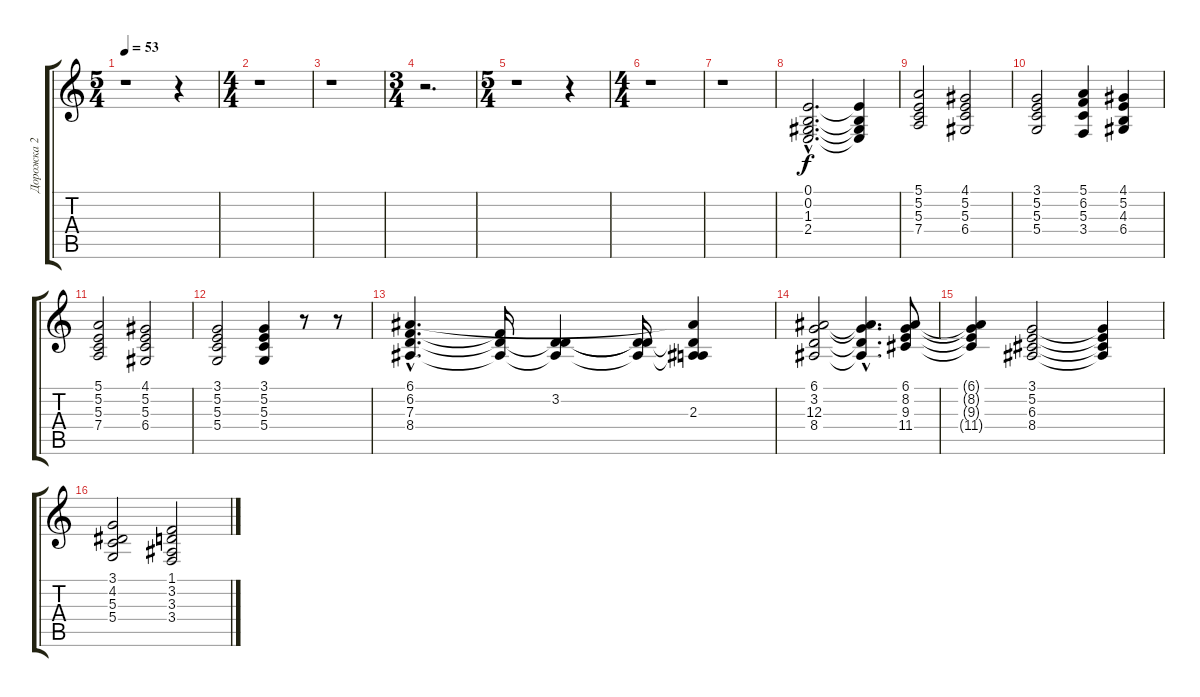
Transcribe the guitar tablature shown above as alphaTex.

\track ("Дорожка 2" "Дорожка 2") {instrument drawbarorgan}
\staff {score tabs}
\tuning (E4 B3 G3 D3 A2 E2) {hide}
\ts (5 4)
\tempo 53
\clef g2
\ks c
r.1{dy f instrument drawbarorgan} r.4 |
\ts (4 4)
r.1 |
r.1 |
\ts (3 4)
r.2{d} |
\ts (5 4)
r.1 r.4 |
\ts (4 4)
r.1 |
r.1 |
(0.1{hac} 0.2{hac} 1.3{hac} 2.4{hac}).2{d} (0.1{t} 0.2{t} 1.3{t} 2.4{t}).4 |
(5.1 5.2 5.3 7.4).2 (4.1 5.2 5.3 6.4).2 |
(3.1 5.2 5.3 5.4).2 (5.1 6.2 5.3 3.4).4 (4.1 5.2 4.3 6.4).4 |
(5.1 5.2 5.3 7.4).2 (4.1 5.2 5.3 6.4).2 |
(3.1 5.2 5.3 5.4).2 (3.1 5.2 5.3 5.4).4 r.8 r.8 |
(6.1{hac} 6.2{hac} 7.3{hac} 8.4{hac}).4{d} (6.2{t} 7.3{t} 8.4{t}).16 (3.2 7.3{t} 8.4{t}).4 (3.2{t} 7.3{t} 8.4{t}).16 (6.1{t} 3.2{t} 2.3 8.4{t}).4 |
(6.1 3.2 12.3 8.4).2 (6.1{hac t} 3.2{hac t} 12.3{hac t} 8.4{hac t}).4{d} (6.1 8.2 9.3 11.4).8 |
(6.1{t} 8.2{t} 9.3{t} 11.4{t}).4 (3.1 5.2 6.3 8.4).2 (3.1{t} 5.2{t} 6.3{t} 8.4{t}).4 |
(3.1 4.2 5.3 5.4).2 (1.1 3.2 3.3 3.4).2
